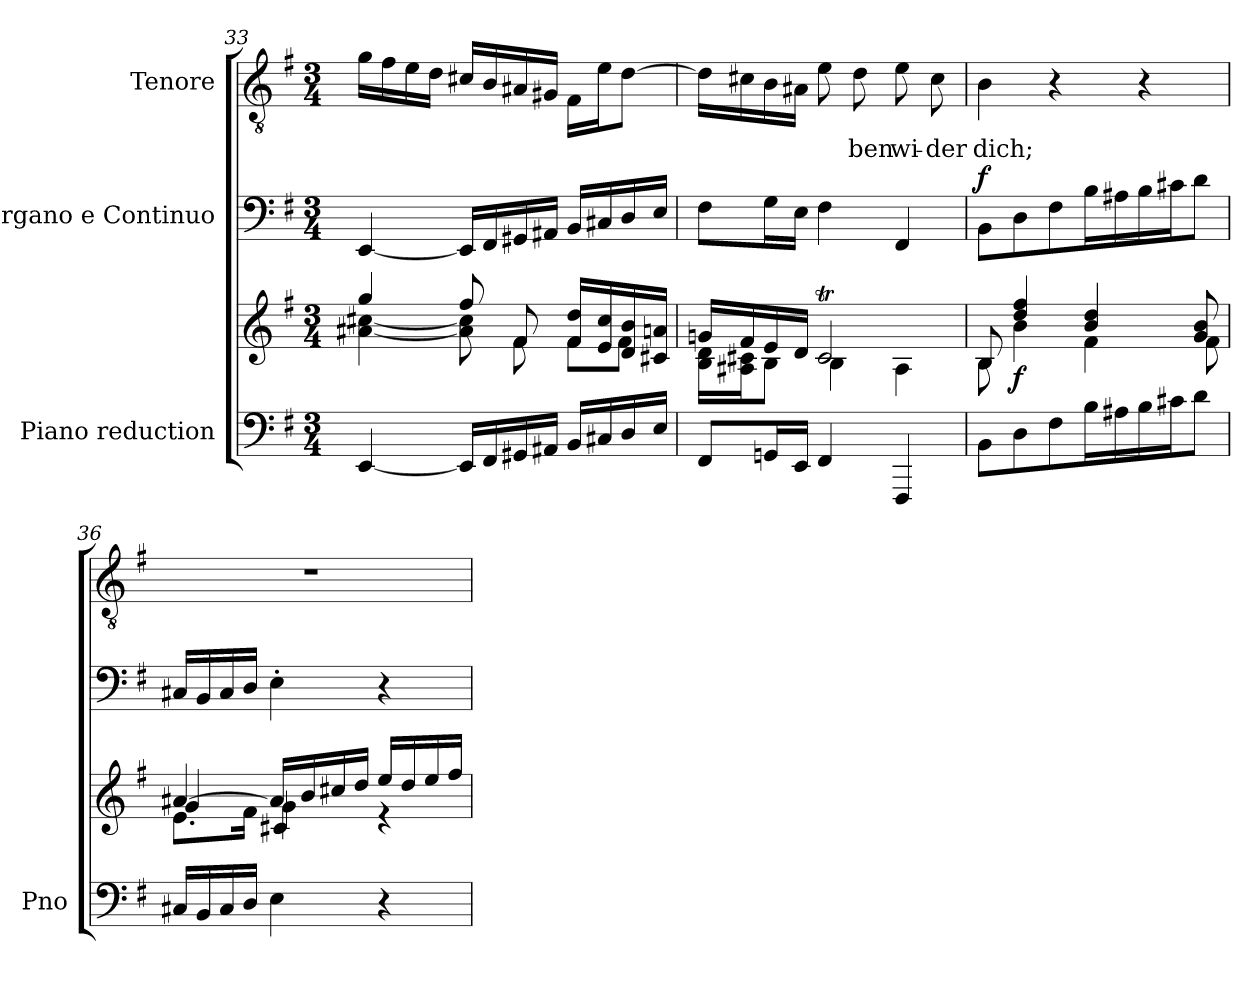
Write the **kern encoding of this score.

**kern	**kern	**dynam	**kern	**dynam	**kern	**text
*part3	*part3	*part3	*part2	*part2	*part1	*part1
*staff4	*staff3	*staff3/4	*staff2	*staff2	*staff1	*staff1
*I"Piano reduction	*	*	*I"Organo e Continuo	*	*I"Tenore	*
*I'Pno	*	*	*	*	*	*
!!LO:LB:g=z
*clefF4	*clefG2	*	*clefF4	*	*clefGv2	*
*k[f#]	*k[f#]	*	*k[f#]	*	*k[f#]	*
*M3/4	*M3/4	*	*M3/4	*	*M3/4	*
=33	=33	=33	=33	=33	=33	=33
*	*^	*	*	*	*	*
[4EE/	4gg/	[4a#X\ [4cc#X\	.	[4EE/	.	16g\LL	.
.	.	.	.	.	.	16f#\	.
.	.	.	.	.	.	16e\	.
.	.	.	.	.	.	16d\JJ	.
16EE/LL]	8ff#/	8a#\] 8cc#\]	.	16EE/LL]	.	16c#X/LL	.
16FF#/	.	.	.	16FF#/	.	16B/	.
16GG#X/	8f#/	8f#\	.	16GG#X/	.	16A#X/	.
16AA#X/JJ	.	.	.	16AA#X/JJ	.	16G#X/JJ	.
16BB/LL	16f#/ 16dd/LL	8f#\L	.	16BB/LL	.	16F#\LL	.
16C#X/	16e/ 16cc#/	.	.	16C#X/	.	16e\J	.
16D/	16d/ 16b/	8f#\J	.	16D/	.	[8d\J	.
16E/JJ	16c#X/ 16an/JJ	.	.	16E/JJ	.	.	.
=34	=34	=34	=34	=34	=34	=34	=34
8FF#/L	16gn/LL	16B\ 16d\LL	.	8F#\L	.	16d\LL]	.
.	16f#/	16A#X\ 16c#X\J	.	.	.	16c#X\	.
16GGn/L	16e/	8B\J	.	16G\L	.	16B\	.
16EE/JJ	16d/JJ	.	.	16E\JJ	.	16A#X\JJ	.
4FF#/	2c#t/	4B\	.	4F#\	.	8e\	.
!	!	!	!	!	!	!	!LO:LY:b
.	.	.	.	.	.	8d\	-ben
!	!	!	!	!	!	!	!LO:LY:b
4FFF#/	.	4A#\	.	4FF#/	.	8e\	wi-
!	!	!	!	!	!	!	!LO:LY:b
.	.	.	.	.	.	8c#\	-der
=35	=35	=35	=35	=35	=35	=35	=35
!	!	!	!	!	!LO:DY:a	!	!LO:LY:b
8BB\L	8B/	8B\	.	8BB\L	f	4B\	dich;
!	!	!	!LO:DY:b	!	!	!	!
8D\	4dd/ 4ff#/	4b\	f	8D\	.	.	.
8F#\	.	.	.	8F#\	.	4r	.
16B\L	4b/ 4dd/	4f#\	.	16B\L	.	.	.
16A#X\	.	.	.	16A#X\	.	.	.
16B\	.	.	.	16B\	.	4r	.
16c#X\J	.	.	.	16c#X\J	.	.	.
8d\J	8g/ 8b/	8f#\	.	8d\J	.	.	.
=36	=36	=36	=36	=36	=36	=36	=36
*	*	*^	*	*	*	*	*
16C#X/LL	[4a#X/	8.e\L	4g/	.	16C#X/LL	.	2.r	.
16BB/	.	.	.	.	16BB/	.	.	.
16C#/	.	.	.	.	16C#/	.	.	.
16D/JJ	.	16f#\Jk	.	.	16D/JJ	.	.	.
4E\	16a#/LL]	4g\	4c#X/	.	4E'\	.	.	.
.	16b/	.	.	.	.	.	.	.
.	16cc#X/	.	.	.	.	.	.	.
.	16dd/JJ	.	.	.	.	.	.	.
4r	16ee/LL	4r	4ryy	.	4r	.	.	.
.	16dd/	.	.	.	.	.	.	.
.	16ee/	.	.	.	.	.	.	.
.	16ff#/JJ	.	.	.	.	.	.	.
*	*v	*v	*v	*	*	*	*	*
=	=	=	=	=	=	=
*-	*-	*-	*-	*-	*-	*-
